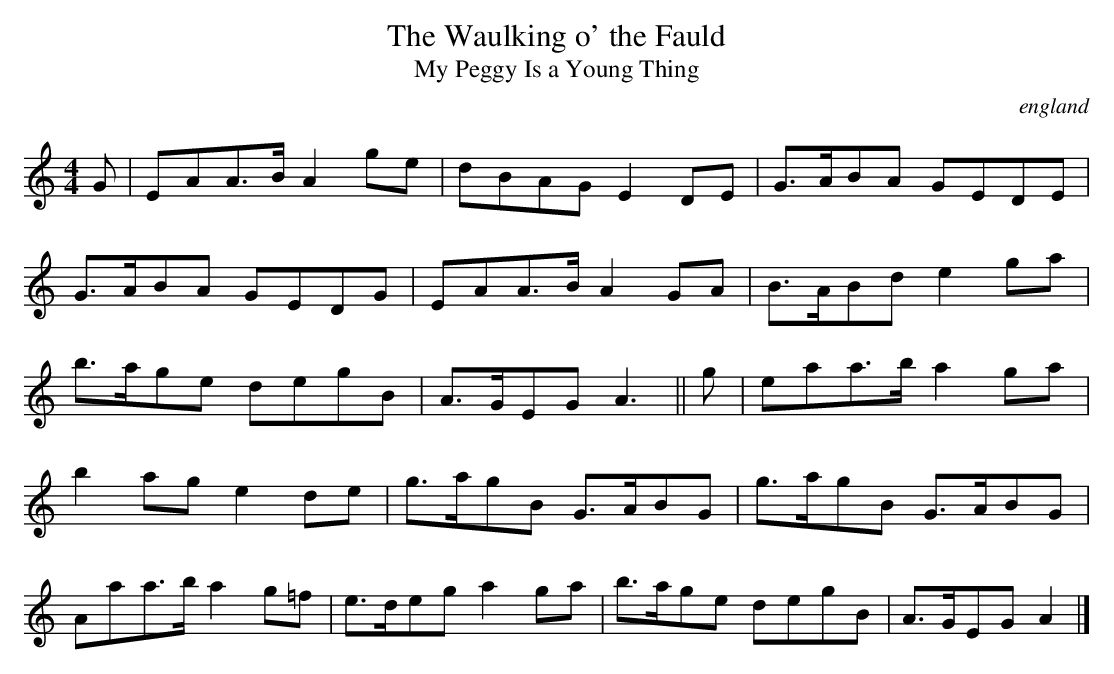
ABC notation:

X:1
T:The Waulking o' the Fauld
T:My Peggy Is a Young Thing
O:england
M:4/4
L:1/8
K:Am
G|EAA>B A2 ge|dBAG E2 DE|G>ABA GEDE|
G>ABA GEDG|EAA>B A2 GA|B>ABd e2 ga|
b>age degB|A>GEG A3||g|eaa>b a2 ga|
b2 ag e2 de|g>agB G>ABG|g>agB G>ABG|
Aaa>b a2 g=f|e>deg a2 ga|b>age degB|A>GEG A2|]
